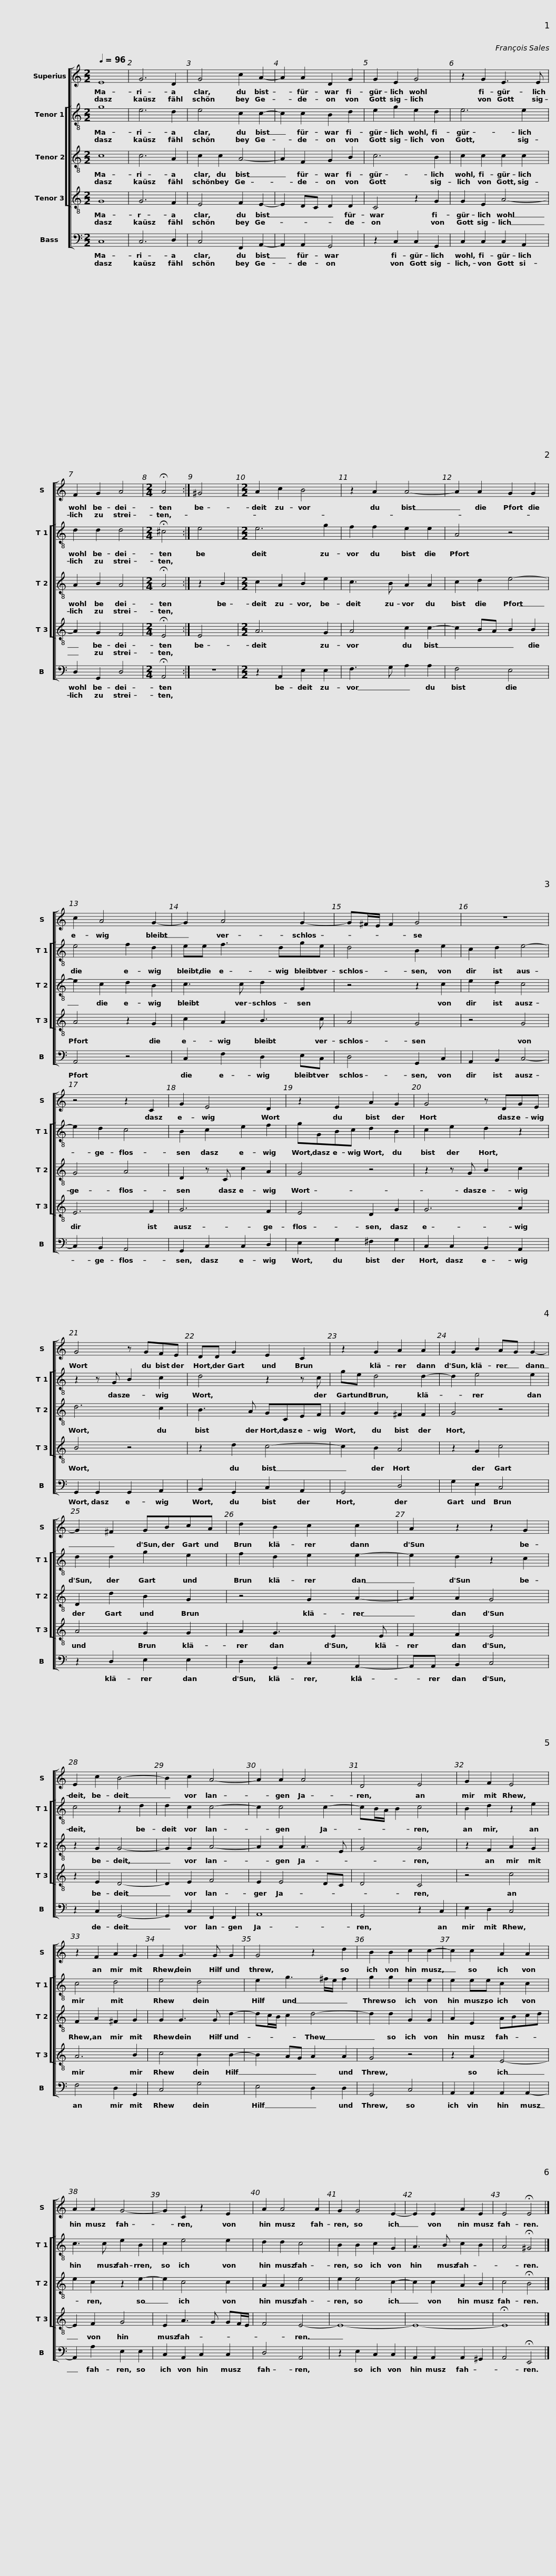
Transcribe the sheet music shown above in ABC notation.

X:1
%%score [ 1 [ 2 3 4 ] 5 ]
L:1/8
Q:1/4=96
M:2/2
I:linebreak $
K:C
V:1 treble
V:2 treble-8
V:3 treble-8
V:4 treble-8
V:5 bass
V:1
 E8 | G6 D2 | G4 c2 A2- | A2 A2 D2 G2 | G2 E2 G4 |$ %5
 z2 G2 E3 E | F2 G2 A4 |[M:2/4] !fermata!A4 :| ^G4 |[M:2/2] A2 c2 B4 |$ %10
 z2 A2 A4- | A2 A2 G2 G2 | c2 A4 G2- | G2 A4 G2- |$ G^F/E/ F2 G4 | %15
 z8 | z4 z2 C2 | G2 E4 D2 | z2 E2 A2 G2 |$ G4 z DGE | %20
 G4 z GFE | DD G2 E2 C2 |$ z2 G2 A2 A2 |$ G2 B2 AG G2- | G2 ^F2 GBcA | %25
 d2 B2 c2 c2 | A2 z2 z2 G2 |$ E2 c2 B4- |$ B2 c2 A4- | A2 A2 A4 | %30
 D4 E4 | G2 F2 E4 | z2 F2 A2 G2 |$ G2 G3 G G2 | G4 z2 d2 | %35
 B2 B2 c2 c2- | c2 c2 A2 A2 |$ A2 A2 G4- |$ G2 C2 z2 E2 | A2 A4 A2 | %40
 G2 G4 E2- | E2 E2 A2 E2 | E4 !fermata!E4 |] %43
V:2
 g8 | e6 d2 | e4 c2 c2- | c2 c2 B2 d2 | e2 g2 e2 d2 |$ %5
 e6 e2 | d2 d2 d4 |[M:2/4] !fermata!^c4 :| e4 |[M:2/2] e6 g2 |$ %10
 f2 f2 e2 e2 | A4 z4 | e4 f2 d2 | ee f3 dge |$ d4 B2 e2 | %15
 c2 d2 e4- | e2 d2 c4 | B2 c2 e2 f2 | gGBc d2 B2 |$ c2 e2 d2 z2 | %20
 z2 z G B2 c2 | d4 z2 z c |$ ge d4 d2- |$ d2 e4 e2 | d2 d2 g2 e2 | %25
 f2 d2 e2 e2- | e2 d2 z2 c2 |$ c4 z2 d2 |$ d2 c2 c4- | c2 c4 c2- | %30
 cB/A/ B2 c4 | B2 d2 z2 e2 | c4 d4 |$ e4 d4 | e2 g3 ^f/e/ f2 | %35
 g2 g2 e2 e2 | e2 ee c2 c2 |$ c3 c e2 B2 |$ c2 e4 e2 | d2 d2 c4 | %40
 B2 B2 c2 G2 | A3 B c2 B2 | A4 !fermata!^G4 |] %43
V:3
 c8 | c6 A2 | c2 c2 A4- | A2 F2 G2 B2 | c6 B2 |$ %5
 c2 c2 c2 c2 | A2 B2 A4 |[M:2/4] !fermata!A4 :| z2 B2 |[M:2/2] c2 A2 B2 e2 |$ %10
 c3 B A2 A2 | c2 d2 e4- | e2 c2 d2 B2 | c3 c d2 G2 |$ z4 z2 c2 | %15
 e2 d2 c4 | G4 A4 | D2 z C c2 A2 | G4 z4 |$ z2 z G B2 c2 | %20
 d6 c2 | B3 A GCEF |$ G2 G2 ^F2 F2 |$ G4 z4 | D2 d2 B2 G2 | %25
 z4 G2 A2- | A2 A2 G4 |$ z2 G2 G4- |$ G2 G2 A4- | A2 A2 A3 E | %30
 G4 G4 | z2 F2 A2 G2 | F2 A2 ^F2 G2 |$ G2 G3 G d2- | dc/B/ c2 d4- | %35
 d2 d2 G2 G2 | A2 E2 ABcd |$ e2 c2 z2 e2- |$ e2 c4 c2 | A2 A2 e4 | %40
 e2 e4 c2- | c2 c2 A2 B2 | c4 !fermata!B4 |] %43
V:4
 G8 | G6 F2 | E4 F2 E2- | E2 DC D2 D2 | C4 z2 G2 |$ %5
 G2 E2 A4- | A2 G2 F4 |[M:2/4] !fermata!E4 :| E4 |[M:2/2] A6 G2 |$ %10
 A4 c2 c2- | c2 BA B2 B2 | A4 z2 G2 | c2 A2 B3 c |$ A4 G4 | %15
 z4 G4 | E6 F2 | G6 F2 | E4 D2 G2 |$ G6 A2 | %20
 B4 z4 | z2 d2 c4- |$ c2 B2 A4 |$ z2 G2 c4 | A4 G2 G2 | %25
 A2 G3 E2 E | F2 F2 E4 |$ z2 E2 D4- |$ D2 E2 F4 | E2 E4 DC | %30
 D4 C4 | z4 c4 | A6 B2 |$ c4 B2 B2- | B2 AG A2 A2 | %35
 G4 z4 | z2 A2 E4- |$ E2 F2 G4 |$ E2 A3 G GF/E/ | F4 E4- | %40
 E8- | E8- | !fermata!E8 |] %43
V:5
 C,8 | C,6 D,2 | C,4 F,,2 A,,2- | A,,2 A,,2 G,,4 | z2 C,2 C,2 G,,2 |$ %5
 C,2 C,2 C,2 A,,2 | D,2 G,,2 D,4 |[M:2/4] !fermata!A,,4 :| z4 |[M:2/2] z2 A,,2 E,2 E,2 |$ %10
 F,3 G, A,2 A,2 | F,4 E,4 | A,,4 z4 | C,2 F,2 D,2 E,C, |$ D,4 G,,2 C,2 | %15
 A,,2 B,,2 C,4- | C,2 B,,2 A,,4 | G,,2 C,2 C,2 D,2 | E,2 G,2 ^F,2 G,2 |$ C,2 C,2 B,,2 A,,2 | %20
 G,,2 G,,2 G,,2 A,,2 | B,,2 G,,2 C,2 A,,2 |$ G,,4 D,4 |$ G,2 E,2 C,4 | z2 D,2 E,2 E,2 | %25
 D,2 G,,2 C,2 A,,2- | A,,A,, B,,2 C,4 |$ z2 C,2 G,,4- |$ G,,2 C,2 F,,2 F,,2 | A,,8 | %30
 G,,4 z2 C,2 | E,2 D,2 C,4 | F,4 D,2 G,,2 |$ C,4 G,4 | E,4 D,2 D,2 | %35
 G,,4 C,4 | A,,2 A,,2 A,,2 A,,2- |$ A,,2 A,2 E,2 E,2 |$ C,2 A,,2 C,2 C,2 | D,4 A,,4 | %40
 z2 E,2 C,2 C,2 | A,,2 A,,2 A,,2 ^G,,2 | A,,4 !fermata!E,,4 |] %43
